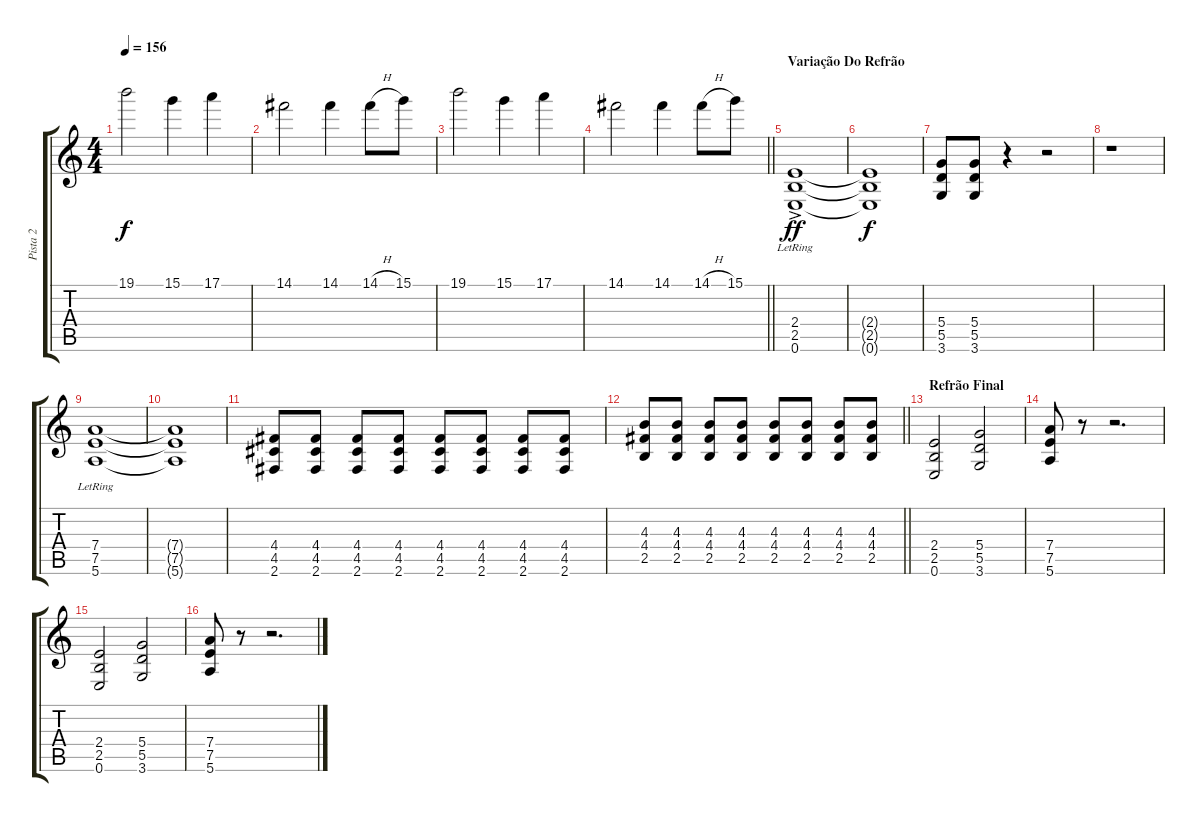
\track ("Pista 2" "Pista 2") {instrument electricguitarclean}
\staff {score tabs}
\tuning (E4 B3 G3 D3 A2 E2) {hide}
\ts (4 4)
\tempo 156
\clef g2
\ks c
19.1.2{dy f} 15.1.4 17.1.4 |
14.1.2 14.1.4 14.1{h}.8 15.1.8 |
19.1.2 15.1.4 17.1.4 |
\barLineRight lightlight
14.1.2 14.1.4 14.1{h}.8 15.1.8 |
\section ("" "Variação Do Refrão")
(2.4{lr} 2.5{lr} 0.6{ac lr}).1{dy ff} |
(2.4{t} 2.5{t} 0.6{t}).1{dy f} |
(5.4 5.5 3.6).8 (5.4 5.5 3.6).8 r.4 r.2 |
r.1 |
(7.4{lr} 7.5{lr} 5.6{lr}).1 |
(7.4{t} 7.5{t} 5.6{t}).1 |
(4.4 4.5 2.6).8 (4.4 4.5 2.6).8 (4.4 4.5 2.6).8 (4.4 4.5 2.6).8 (4.4 4.5 2.6).8 (4.4 4.5 2.6).8 (4.4 4.5 2.6).8 (4.4 4.5 2.6).8 |
\barLineRight lightlight
(4.3 4.4 2.5).8 (4.3 4.4 2.5).8 (4.3 4.4 2.5).8 (4.3 4.4 2.5).8 (4.3 4.4 2.5).8 (4.3 4.4 2.5).8 (4.3 4.4 2.5).8 (4.3 4.4 2.5).8 |
\section ("" "Refrão Final")
(2.4 2.5 0.6).2 (5.4 5.5 3.6).2 |
(7.4 7.5 5.6).8 r.8 r.2{d} |
(2.4 2.5 0.6).2 (5.4 5.5 3.6).2 |
(7.4 7.5 5.6).8 r.8 r.2{d}
